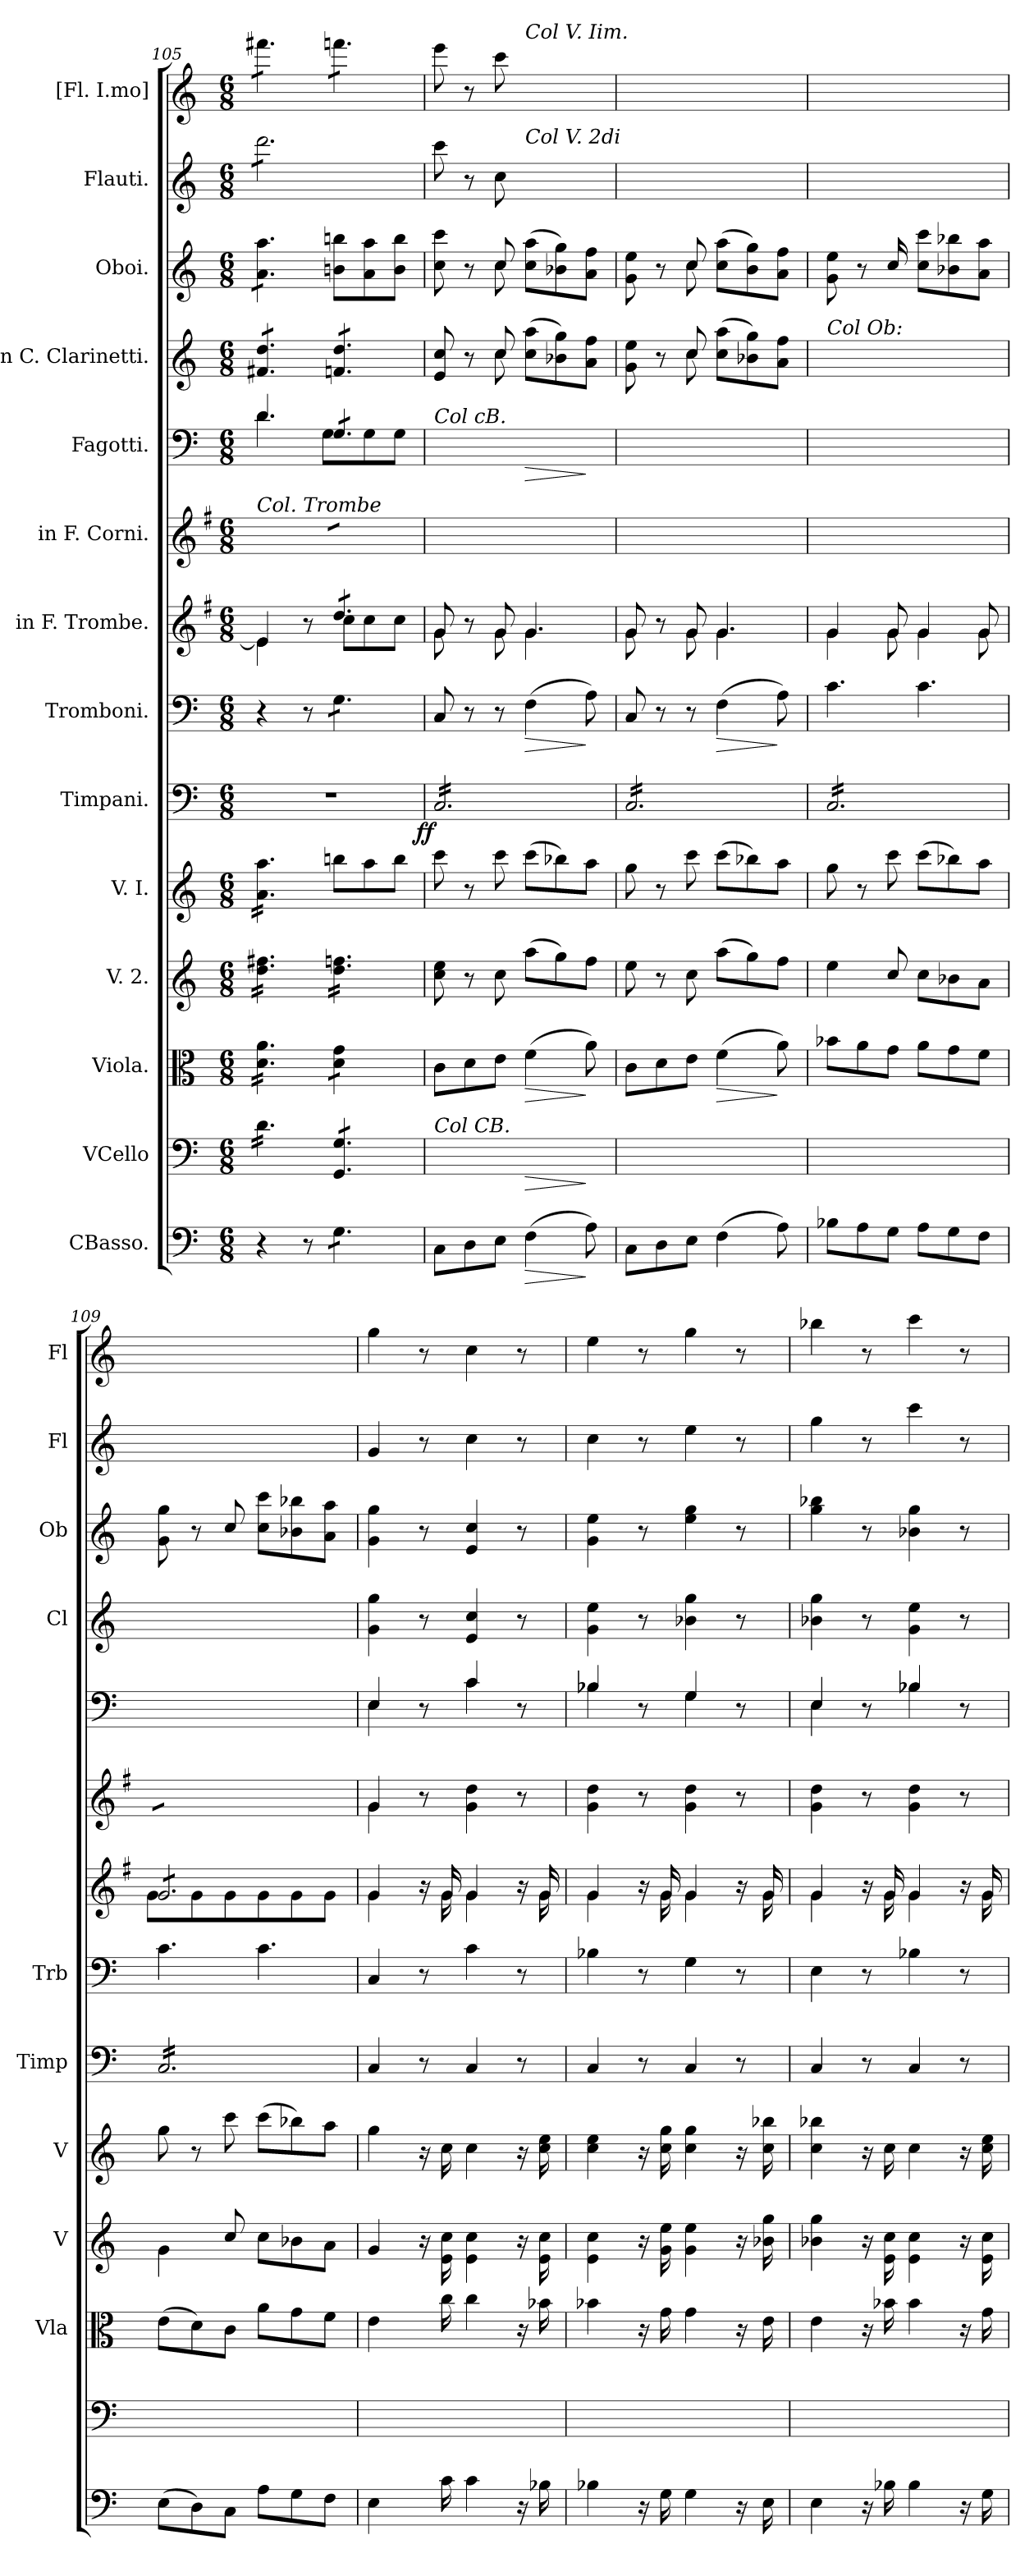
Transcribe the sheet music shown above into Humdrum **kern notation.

**kern	**dynam	**kern	**dynam	**kern	**dynam	**kern	**kern	**kern	**dynam	**kern	**dynam	**kern	**kern	**kern	**dynam	**kern	**kern	**kern	**kern
*part14	*part14	*part13	*part13	*part12	*part12	*part11	*part10	*part9	*part9	*part8	*part8	*part7	*part6	*part5	*part5	*part4	*part3	*part2	*part1
*staff14	*staff14	*staff13	*staff13	*staff12	*staff12	*staff11	*staff10	*staff9	*staff9	*staff8	*staff8	*staff7	*staff6	*staff5	*staff5	*staff4	*staff3	*staff2	*staff1
*I"CBasso.	*	*I"VCello	*	*I"Viola.	*	*I"V. 2.	*I"V. I.	*I"Timpani.	*	*I"Tromboni.	*	*I"in F. Trombe.	*I"in F. Corni.	*I"Fagotti.	*	*I"in C. Clarinetti.	*I"Oboi.	*I"Flauti.	*I"[Fl. I.mo]
*	*	*	*	*I'Vla	*	*I'V	*I'V	*I'Timp	*	*I'Trb	*	*	*	*	*	*I'Cl	*I'Ob	*I'Fl	*I'Fl
*clefF4	*	*clefF4	*	*clefC3	*	*clefG2	*clefG2	*clefF4	*	*clefF4	*	*clefG2	*clefG2	*clefF4	*	*clefG2	*clefG2	*clefG2	*clefG2
*	*	*	*	*	*	*	*	*	*	*	*	*ITrd-3c-5	*ITrd4c7	*	*	*	*	*	*
*k[]	*	*k[]	*	*k[]	*	*k[]	*k[]	*k[]	*	*k[]	*	*k[]	*k[]	*k[]	*	*k[]	*k[]	*k[]	*k[]
*C:	*	*C:	*	*C:	*	*C:	*C:	*C:	*	*C:	*	*C:	*C:	*C:	*	*C:	*C:	*C:	*C:
*M6/8	*	*M6/8	*	*M6/8	*	*M6/8	*M6/8	*M6/8	*	*M6/8	*	*M6/8	*M6/8	*M6/8	*	*M6/8	*M6/8	*M6/8	*M6/8
=105	=105	=105	=105	=105	=105	=105	=105	=105	=105	=105	=105	=105	=105	=105	=105	=105	=105	=105	=105
*	*	*	*	*	*	*	*	*	*	*	*	*^	*^	*^	*	*	*	*	*
!	!	!	!	!	!	!	!	!	!	!	!	!	!	!LO:TX:a:i:t=Col. Trombe	!	!	!	!	!	!	!	!
*	*	*tremolo	*	*	*	*	*	*	*	*	*	*	*	*	*	*	*	*	*	*	*	*
*	*	*	*	*tremolo	*	*	*	*	*	*	*	*	*	*	*	*	*	*	*	*	*	*
*	*	*	*	*	*	*tremolo	*	*	*	*	*	*	*	*	*	*	*	*	*	*	*	*
*	*	*	*	*	*	*	*tremolo	*	*	*	*	*	*	*	*	*	*	*	*	*	*	*
*	*	*	*	*	*	*	*	*	*	*	*	*	*	*	*	*	*	*	*tremolo	*	*	*
*	*	*	*	*	*	*	*	*	*	*	*	*	*	*	*	*	*	*	*	*tremolo	*	*
*	*	*	*	*	*	*	*	*	*	*	*	*	*	*	*	*	*	*	*	*	*tremolo	*
*	*	*	*	*	*	*	*	*	*	*	*	*	*	*	*	*	*	*	*	*	*	*tremolo
4r	.	16d\LL	.	16d\ 16a\LL	.	16dd\ 16ff#X\LL	16a\ 16aa\LL	2.r	.	4r	.	4a/]	4a\	4A/yy	4A\yy	4.d/	4.d\	.	8f#X/ 8dd/L	8a\ 8aa\L	8ddd\L	8fff#X\L
.	.	16d\	.	16d\ 16a\	.	16dd\ 16ff#X\	16a\ 16aa\	.	.	.	.	.	.	.	.	.	.	.	.	.	.	.
.	.	16d\	.	16d\ 16a\	.	16dd\ 16ff#X\	16a\ 16aa\	.	.	.	.	.	.	.	.	.	.	.	8f#X/ 8dd/	8a\ 8aa\	8ddd\	8fff#X\
.	.	16d\	.	16d\ 16a\	.	16dd\ 16ff#X\	16a\ 16aa\	.	.	.	.	.	.	.	.	.	.	.	.	.	.	.
8r	.	16d\	.	16d\ 16a\	.	16dd\ 16ff#X\	16a\ 16aa\	.	.	8r	.	8r	8ryy	8ryy	8ryy	.	.	.	8f#X/ 8dd/J	8a\ 8aa\J	8ddd\	8fff#X\J
*	*	*	*	*	*	*	*	*	*	*	*	*	*	*	*	*	*	*	*	*Xtremolo	*	*
.	.	16d\JJ	.	16d\ 16a\JJ	.	16dd\ 16ff#X\JJ	16a\ 16aa\JJ	.	.	.	.	.	.	.	.	.	.	.	.	.	.	.
*	*	*	*	*	*	*	*Xtremolo	*	*	*	*	*	*	*	*	*	*	*	*	*	*	*
*tremolo	*	*	*	*	*	*	*	*	*	*	*	*	*	*	*	*	*	*	*	*	*	*
*	*	*	*	*	*	*	*	*	*	*tremolo	*	*	*	*	*	*	*	*	*	*	*	*
*	*	*	*	*	*	*	*	*	*	*	*	*tremolo	*	*	*	*	*	*	*	*	*	*
*	*	*	*	*	*	*	*	*	*	*	*	*	*	*tremolo	*	*	*	*	*	*	*	*
*	*	*	*	*	*	*	*	*	*	*	*	*	*	*	*	*tremolo	*	*	*	*	*	*
8G\L	.	8GG/ 8G/L	.	8d\ 8g\L	.	16dd\ 16ffn\LL	8bbn\L	.	.	8G\L	.	8gg/L	8ff\L	8g/yyL	8f\yyL	8G/L	8G\L	.	8fn/ 8dd/L	8bn\ 8bbn\L	8ddd\	8fffn\L
.	.	.	.	.	.	16dd\ 16ffn\	.	.	.	.	.	.	.	.	.	.	.	.	.	.	.	.
8G\	.	8GG/ 8G/	.	8d\ 8g\J	.	16dd\ 16ffn\	8aa\	.	.	8G\	.	8gg/	8ff\	8g/yy	8f\yy	8G/	8G\	.	8fn/ 8dd/	8a\ 8aa\	8ddd\	8fffn\
*	*	*	*	*Xtremolo	*	*	*	*	*	*	*	*	*	*	*	*	*	*	*	*	*	*
.	.	.	.	.	.	16dd\ 16ffn\	.	.	.	.	.	.	.	.	.	.	.	.	.	.	.	.
8G\J	.	8GG/ 8G/J	.	8ryy	.	16dd\ 16ffn\	8bb\J	.	.	8G\J	.	8gg/J	8ff\J	8g/yyJ	8f\yyJ	8G/J	8G\J	.	8fn/ 8dd/J	8b\ 8bb\J	8ddd\J	8fffn\J
*	*	*	*	*	*	*	*	*	*	*	*	*	*	*	*	*	*	*	*	*	*	*Xtremolo
*	*	*	*	*	*	*	*	*	*	*	*	*	*	*	*	*	*	*	*	*	*Xtremolo	*
*	*	*	*	*	*	*	*	*	*	*	*	*	*	*	*	*	*	*	*Xtremolo	*	*	*
*	*	*	*	*	*	*	*	*	*	*	*	*	*	*	*	*Xtremolo	*	*	*	*	*	*
*	*	*	*	*	*	*	*	*	*	*	*	*	*	*Xtremolo	*	*	*	*	*	*	*	*
*	*	*	*	*	*	*	*	*	*	*	*	*Xtremolo	*	*	*	*	*	*	*	*	*	*
*	*	*	*	*	*	*	*	*	*	*Xtremolo	*	*	*	*	*	*	*	*	*	*	*	*
*	*	*Xtremolo	*	*	*	*	*	*	*	*	*	*	*	*	*	*	*	*	*	*	*	*
*Xtremolo	*	*	*	*	*	*	*	*	*	*	*	*	*	*	*	*	*	*	*	*	*	*
.	.	.	.	.	.	16dd\ 16ffn\JJ	.	.	.	.	.	.	.	.	.	.	.	.	.	.	.	.
*	*	*	*	*	*	*Xtremolo	*	*	*	*	*	*	*	*	*	*	*	*	*	*	*	*
*	*	*	*	*	*	*	*	*	*	*	*	*	*	*	*	*v	*v	*	*	*	*	*
=106	=106	=106	=106	=106	=106	=106	=106	=106	=106	=106	=106	=106	=106	=106	=106	=106	=106	=106	=106	=106	=106
*	*	*	*	*	*	*	*	*	*	*	*	*	*	*	*	*	*	*^	*^	*	*
!	!	!	!	!	!	!	!	!	!	!	!	!	!	!	!	!LO:TX:a:i:t=Col cB.	!	!	!	!	!	!	!
!	!	!LO:TX:a:i:t=Col CB.	!	!	!	!	!	!	!	!	!	!	!	!	!	!	!	!	!	!	!	!	!
!	!	!	!	!	!	!	!	!	!LO:DY:b:rj	!	!	!	!	!	!	!	!	!	!	!	!	!	!
*	*	*	*	*	*	*	*	*tremolo	*	*	*	*	*	*	*	*	*	*	*	*	*	*	*
8C\L	.	8C\Lyy	.	8c\L	.	8cc\ 8ee\	8ccc\	16C/LL	ff	8C/	.	8cc/	8cc\	8c/yy	8c\yy	8C\Lyy	.	8e/ 8cc/	4ryy	8cc\ 8ccc\	4ryy	8ccc\	8eee\
.	.	.	.	.	.	.	.	16C/	.	.	.	.	.	.	.	.	.	.	.	.	.	.	.
8D\	.	8D\yy	.	8d\	.	8r	8r	16C/	.	8r	.	8r	8ryy	8ryy	8ryy	8D\yy	.	8r	.	8r	.	8r	8r
.	.	.	.	.	.	.	.	16C/	.	.	.	.	.	.	.	.	.	.	.	.	.	.	.
8E\J	.	8E\Jyy	.	8e\J	.	8cc\	8ccc\	16C/	.	8r	.	8cc/	8cc\	8c/yy	8c\yy	8E\Jyy	.	8cc/	8cc\	8cc/	8cc\	8cc\	8ccc\
.	.	.	.	.	.	.	.	16C/	.	.	.	.	.	.	.	.	.	.	.	.	.	.	.
!	!	!	!	!	!	!	!	!	!	!	!	!	!	!	!	!	!	!	!	!	!	!	!LO:TX:a:i:t=Col V. Iim.
!	!	!	!	!	!	!	!	!	!	!	!	!	!	!	!	!	!	!	!	!	!	!LO:TX:a:i:t=Col V. 2di	!
!	!LO:HP:b	!	!LO:HP:b	!	!LO:HP:b	!	!	!	!	!	!LO:HP:b	!	!	!	!	!	!LO:HP:b	!	!	!	!	!	!
(>4F\	>	(>4F\yy	>	(>4f\	>	(>8aa\L	(>8ccc\L	16C/	.	(>4F\	>	4.cc/	4.cc\	4.c/yy	4.c\yy	(>4F\yy	>	(>8cc\ 8aa\L	8ryy	(>8cc\ 8aa\L	8ryy	(>8aa\Lyy	(>8ccc\Lyy
.	.	.	.	.	.	.	.	16C/	.	.	.	.	.	.	.	.	.	.	.	.	.	.	.
.	.	.	.	.	.	8gg\)	8bb-X\)	16C/	.	.	.	.	.	.	.	.	.	8b-X\ 8gg\)	4ryy	8b-X\ 8gg\)	4ryy	8gg\yy)	8bb-X\yy)
.	.	.	.	.	.	.	.	16C/	.	.	.	.	.	.	.	.	.	.	.	.	.	.	.
8A\)	]	8A\yy)	]	8a\)	]	8ff\J	8aa\J	16C/	.	8A\)	]	.	.	.	.	8A\yy)	]	8a\ 8ff\J	.	8a\ 8ff\J	.	8ff\Jyy	8aa\Jyy
.	.	.	.	.	.	.	.	16C/JJ	.	.	.	.	.	.	.	.	.	.	.	.	.	.	.
=107	=107	=107	=107	=107	=107	=107	=107	=107	=107	=107	=107	=107	=107	=107	=107	=107	=107	=107	=107	=107	=107	=107	=107
8C\L	.	8C\Lyy	.	8c\L	.	8ee\	8gg\	16C/LL	.	8C/	.	8cc/	8cc\	8c/yy	8c\yy	8C\Lyy	.	8g\ 8ee\	4ryy	8g\ 8ee\	4ryy	8ee\yy	8gg\yy
.	.	.	.	.	.	.	.	16C/	.	.	.	.	.	.	.	.	.	.	.	.	.	.	.
8D\	.	8D\yy	.	8d\	.	8r	8r	16C/	.	8r	.	8r	8ryy	8ryy	8ryy	8D\yy	.	8r	.	8r	.	8ryy	8ryy
.	.	.	.	.	.	.	.	16C/	.	.	.	.	.	.	.	.	.	.	.	.	.	.	.
8E\J	.	8E\Jyy	.	8e\J	.	8cc\	8ccc\	16C/	.	8r	.	8cc/	8cc\	8c/yy	8c\yy	8E\Jyy	.	8cc/	8cc\	8cc/	8cc\	8cc\yy	8ccc\yy
.	.	.	.	.	.	.	.	16C/	.	.	.	.	.	.	.	.	.	.	.	.	.	.	.
!	!	!	!	!	!LO:HP:b	!	!	!	!	!	!LO:HP:b	!	!	!	!	!	!	!	!	!	!	!	!
(>4F\	.	(>4F\yy	.	(>4f\	>	(>8aa\L	(>8ccc\L	16C/	.	(>4F\	>	4.cc/	4.cc\	4.c/yy	4.c\yy	(>4F\yy	.	(>8cc\ 8aa\L	8ryy	(>8cc\ 8aa\L	8ryy	(>8aa\Lyy	(>8ccc\Lyy
.	.	.	.	.	.	.	.	16C/	.	.	.	.	.	.	.	.	.	.	.	.	.	.	.
.	.	.	.	.	.	8gg\)	8bb-X\)	16C/	.	.	.	.	.	.	.	.	.	8b-X\ 8gg\)	4ryy	8b\ 8gg\)	4ryy	8gg\yy)	8bb-X\yy)
.	.	.	.	.	.	.	.	16C/	.	.	.	.	.	.	.	.	.	.	.	.	.	.	.
8A\)	.	8A\yy)	.	8a\)	]	8ff\J	8aa\J	16C/	.	8A\)	]	.	.	.	.	8A\yy)	.	8a\ 8ff\J	.	8a\ 8ff\J	.	8ff\Jyy	8aa\Jyy
.	.	.	.	.	.	.	.	16C/JJ	.	.	.	.	.	.	.	.	.	.	.	.	.	.	.
*	*	*	*	*	*	*	*	*	*	*	*	*	*	*	*	*	*	*v	*v	*	*	*	*
*	*	*	*	*	*	*	*	*	*	*	*	*	*	*	*	*	*	*	*v	*v	*	*
=108	=108	=108	=108	=108	=108	=108	=108	=108	=108	=108	=108	=108	=108	=108	=108	=108	=108	=108	=108	=108	=108
!	!	!	!	!	!	!	!	!	!	!	!	!	!	!	!	!	!	!LO:TX:a:i:t=Col Ob&colon;	!	!	!
8B-X\L	.	8B-X\Lyy	.	8b-X\L	.	4ee\	8gg\	16C/LL	.	4.c\	.	4cc/	4cc\	4c/yy	4c\yy	8B-X\Lyy	.	8gyy\ 8eeyy\	8g\ 8ee\	4ee\yy	8gg\yy
.	.	.	.	.	.	.	.	16C/	.	.	.	.	.	.	.	.	.	.	.	.	.
8A\	.	8A\yy	.	8a\	.	.	8r	16C/	.	.	.	.	.	.	.	8A\yy	.	8ryy	8r	.	8ryy
.	.	.	.	.	.	.	.	16C/	.	.	.	.	.	.	.	.	.	.	.	.	.
!	!	!	!	!	!	!	!	!	!	!	!	!	!	!	!	!	!	!LO:N:vis=16	!LO:N:vis=16	!	!
8G\J	.	8G\Jyy	.	8g\J	.	8cc/	8ccc\	16C/	.	.	.	8cc/	8cc\	8c/yy	8c\yy	8G\Jyy	.	8cc/yy	8cc/	8cc/yy	8ccc\yy
.	.	.	.	.	.	.	.	16C/	.	.	.	.	.	.	.	.	.	.	.	.	.
8A\L	.	8A\Lyy	.	8a\L	.	8cc\L	(>8ccc\L	16C/	.	4.c\	.	4cc/	4cc\	4c/yy	4c\yy	8A\Lyy	.	8ccyy\ 8cccyy\L	8cc\ 8ccc\L	8cc\Lyy	(>8ccc\Lyy
.	.	.	.	.	.	.	.	16C/	.	.	.	.	.	.	.	.	.	.	.	.	.
8G\	.	8G\yy	.	8g\	.	8b-X\	8bb-X\)	16C/	.	.	.	.	.	.	.	8G\yy	.	8b-Xyy\ 8bb-Xyy\	8b-X\ 8bb-X\	8b-X\yy	8bb-X\yy)
.	.	.	.	.	.	.	.	16C/	.	.	.	.	.	.	.	.	.	.	.	.	.
8F\J	.	8F\Jyy	.	8f\J	.	8a\J	8aa\J	16C/	.	.	.	8cc/	8cc\	8c/yy	8c\yy	8F\Jyy	.	8ayy\ 8aayy\J	8a\ 8aa\J	8a\Jyy	8aa\Jyy
.	.	.	.	.	.	.	.	16C/JJ	.	.	.	.	.	.	.	.	.	.	.	.	.
=109	=109	=109	=109	=109	=109	=109	=109	=109	=109	=109	=109	=109	=109	=109	=109	=109	=109	=109	=109	=109	=109
*	*	*	*	*	*	*	*	*	*	*	*	*tremolo	*	*	*	*	*	*	*	*	*
*	*	*	*	*	*	*	*	*	*	*	*	*	*	*tremolo	*	*	*	*	*	*	*
(>8E\L	.	(>8E\Lyy	.	(>8e\L	.	4g\	8gg\	16C/LL	.	4.c\	.	8cc/L	8cc\L	8c/yyL	8c\yyL	(>8E\Lyy	.	8gyy\ 8ggyy\	8g\ 8gg\	4g\yy	8gg\yy
.	.	.	.	.	.	.	.	16C/	.	.	.	.	.	.	.	.	.	.	.	.	.
8D\)	.	8D\yy)	.	8d\)	.	.	8r	16C/	.	.	.	8cc/	8cc\	8c/yy	8c\yy	8D\yy)	.	8ryy	8r	.	8ryy
.	.	.	.	.	.	.	.	16C/	.	.	.	.	.	.	.	.	.	.	.	.	.
8C\J	.	8C\Jyy	.	8c\J	.	8cc/	8ccc\	16C/	.	.	.	8cc/	8cc\	8c/yy	8c\yy	8C\Jyy	.	8cc/yy	8cc/	8cc/yy	8ccc\yy
.	.	.	.	.	.	.	.	16C/	.	.	.	.	.	.	.	.	.	.	.	.	.
8A\L	.	8A\Lyy	.	8a\L	.	8cc\L	(>8ccc\L	16C/	.	4.c\	.	8cc/	8cc\	8c/yy	8c\yy	8A\Lyy	.	8ccyy\ 8cccyy\L	8cc\ 8ccc\L	8cc\Lyy	(>8ccc\Lyy
.	.	.	.	.	.	.	.	16C/	.	.	.	.	.	.	.	.	.	.	.	.	.
8G\	.	8G\yy	.	8g\	.	8b-X\	8bb-X\)	16C/	.	.	.	8cc/	8cc\	8c/yy	8c\yy	8G\yy	.	8b-Xyy\ 8bb-Xyy\	8b-X\ 8bb-X\	8b-X\yy	8bb-X\yy)
.	.	.	.	.	.	.	.	16C/	.	.	.	.	.	.	.	.	.	.	.	.	.
8F\J	.	8F\Jyy	.	8f\J	.	8a\J	8aa\J	16C/	.	.	.	8cc/J	8cc\J	8c/yyJ	8c\yyJ	8F\Jyy	.	8ayy\ 8aayy\J	8a\ 8aa\J	8a\Jyy	8aa\Jyy
*	*	*	*	*	*	*	*	*	*	*	*	*	*	*Xtremolo	*	*	*	*	*	*	*
*	*	*	*	*	*	*	*	*	*	*	*	*Xtremolo	*	*	*	*	*	*	*	*	*
.	.	.	.	.	.	.	.	16C/JJ	.	.	.	.	.	.	.	.	.	.	.	.	.
*	*	*	*	*	*	*	*	*Xtremolo	*	*	*	*	*	*	*	*	*	*	*	*	*
=110	=110	=110	=110	=110	=110	=110	=110	=110	=110	=110	=110	=110	=110	=110	=110	=110	=110	=110	=110	=110	=110
*	*	*	*	*	*	*	*	*	*	*	*	*	*	*	*	*^	*	*	*	*	*
4E\	.	4E\yy	.	4e\	.	4g/	4gg\	4C/	.	4C/	.	4cc/	4cc\	4c/	4c\	4E/	4E\	.	4g\ 4gg\	4g\ 4gg\	4g/	4gg\
16ryy	.	16ryy	.	16ryy	.	16r	16r	8r	.	8r	.	16r	16ryy	8r	2ryy	8r	8ryy	.	8r	8r	8r	8r
16c\	.	16c\yy	.	16cc\	.	16e\ 16cc\	16cc\	.	.	.	.	16cc/	16cc\	.	.	.	.	.	.	.	.	.
4c\	.	4c\yy	.	4cc\	.	4e\ 4cc\	4cc\	4C/	.	4c\	.	4cc/	4cc\	4c\ 4g\	.	4c/	4c\	.	4e/ 4cc/	4e/ 4cc/	4cc\	4cc\
16r	.	16ryy	.	16r	.	16r	16r	8r	.	8r	.	16r	16ryy	8r	.	8r	8ryy	.	8r	8r	8r	8r
16B-X\	.	16B-X\yy	.	16b-X\	.	16e\ 16cc\	16cc\ 16ee\	.	.	.	.	16cc/	16cc\	.	.	.	.	.	.	.	.	.
*	*	*	*	*	*	*	*	*	*	*	*	*	*	*v	*v	*	*	*	*	*	*	*
=111	=111	=111	=111	=111	=111	=111	=111	=111	=111	=111	=111	=111	=111	=111	=111	=111	=111	=111	=111	=111	=111
4B-X\	.	4B-X\yy	.	4b-X\	.	4e\ 4cc\	4cc\ 4ee\	4C/	.	4B-X\	.	4cc/	4cc\	4c\ 4g\	4B-X/	4B-X\	.	4g\ 4ee\	4g\ 4ee\	4cc\	4ee\
16r	.	16ryy	.	16r	.	16r	16r	8r	.	8r	.	16r	16ryy	8r	8r	8ryy	.	8r	8r	8r	8r
16G\	.	16G\yy	.	16g\	.	16g\ 16ee\	16cc\ 16gg\	.	.	.	.	16cc/	16cc\	.	.	.	.	.	.	.	.
4G\	.	4G\yy	.	4g\	.	4g\ 4ee\	4cc\ 4gg\	4C/	.	4G\	.	4cc/	4cc\	4c\ 4g\	4G/	4G\	.	4b-X\ 4gg\	4ee\ 4gg\	4ee\	4gg\
16r	.	16ryy	.	16r	.	16r	16r	8r	.	8r	.	16r	16ryy	8r	8r	8ryy	.	8r	8r	8r	8r
16E\	.	16E\yy	.	16e\	.	16b-X\ 16gg\	16cc\ 16bb-X\	.	.	.	.	16cc/	16cc\	.	.	.	.	.	.	.	.
=112	=112	=112	=112	=112	=112	=112	=112	=112	=112	=112	=112	=112	=112	=112	=112	=112	=112	=112	=112	=112	=112
4E\	.	4E\yy	.	4e\	.	4b-X\ 4gg\	4cc\ 4bb-X\	4C/	.	4E\	.	4cc/	4cc\	4c\ 4g\	4E/	4E\	.	4b-X\ 4gg\	4gg\ 4bb-X\	4gg\	4bb-X\
16r	.	16ryy	.	16r	.	16r	16r	8r	.	8r	.	16r	16ryy	8r	8r	8ryy	.	8r	8r	8r	8r
16B-X\	.	16B-X\yy	.	16b-X\	.	16e\ 16cc\	16cc\	.	.	.	.	16cc/	16cc\	.	.	.	.	.	.	.	.
4B-\	.	4B-\yy	.	4b-\	.	4e\ 4cc\	4cc\	4C/	.	4B-X\	.	4cc/	4cc\	4c\ 4g\	4B-X/	4B-X\	.	4g\ 4ee\	4b-X\ 4gg\	4ccc\	4ccc\
16r	.	16ryy	.	16r	.	16r	16r	8r	.	8r	.	16r	16ryy	8r	8r	8ryy	.	8r	8r	8r	8r
16G\	.	16G\yy	.	16g\	.	16e\ 16cc\	16cc\ 16ee\	.	.	.	.	16cc/	16cc\	.	.	.	.	.	.	.	.
*	*	*	*	*	*	*	*	*	*	*	*	*v	*v	*	*v	*v	*	*	*	*	*
=	=	=	=	=	=	=	=	=	=	=	=	=	=	=	=	=	=	=	=
*-	*-	*-	*-	*-	*-	*-	*-	*-	*-	*-	*-	*-	*-	*-	*-	*-	*-	*-	*-
